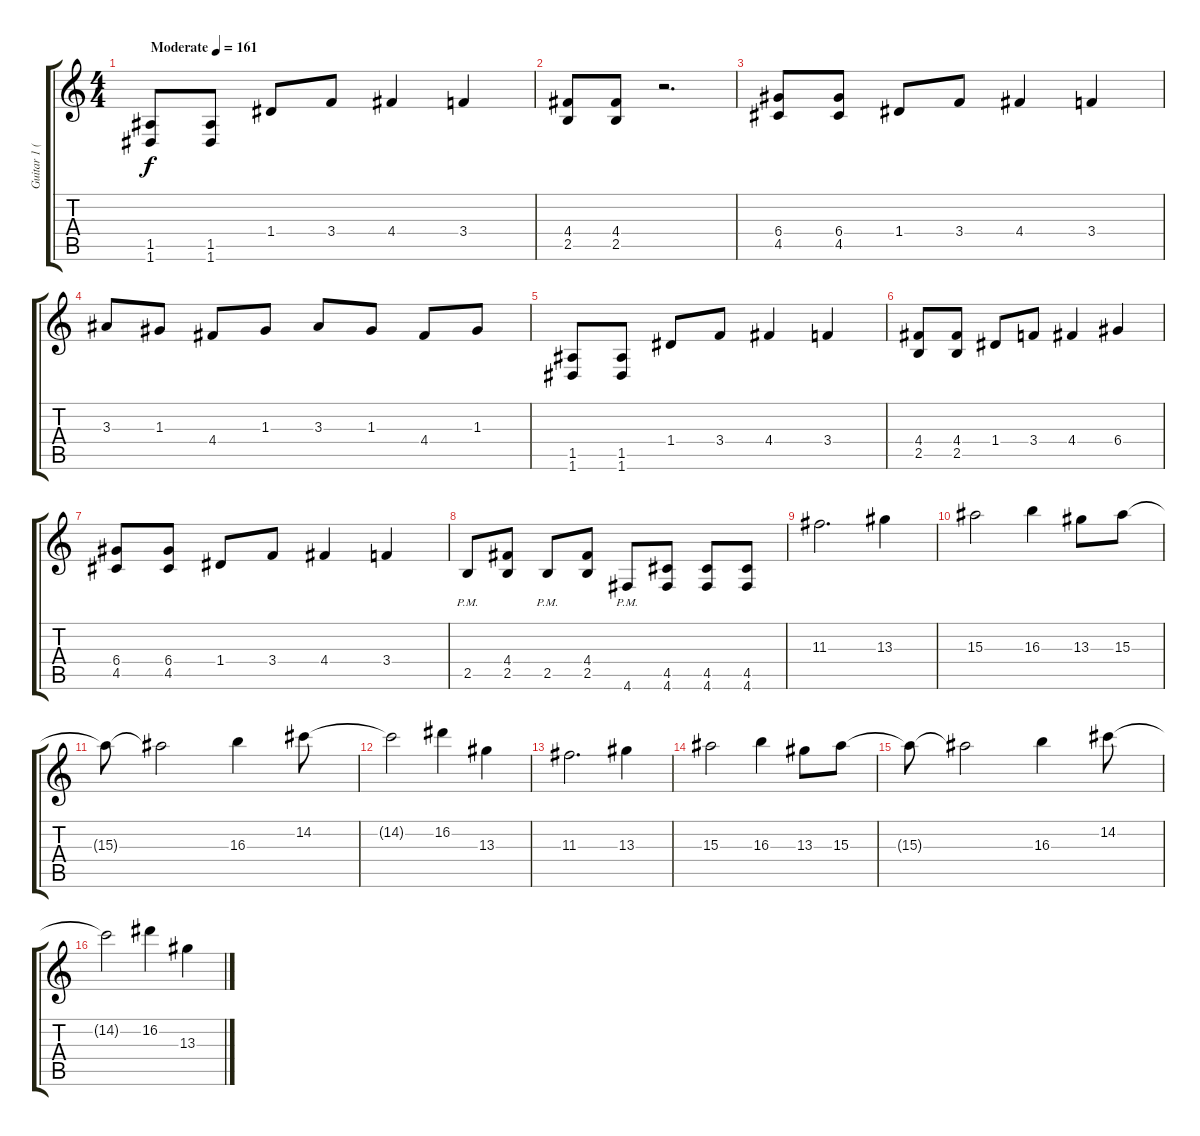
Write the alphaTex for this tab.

\track ("Guitar 1 (Lead)" "Guitar 1 (") {instrument overdrivenguitar}
\staff {score tabs}
\tuning (E4 B3 G3 D3 A2 D2) {hide}
\ts (4 4)
\tempo (161 "Moderate")
\clef g2
\ks c
(1.5 1.6).8{dy f instrument overdrivenguitar} (1.5 1.6).8 1.4.8 3.4.8 4.4.4 3.4.4 |
(4.4 2.5).8 (4.4 2.5).8 r.2{d} |
(6.4 4.5).8 (6.4 4.5).8 1.4.8 3.4.8 4.4.4 3.4.4 |
3.3.8 1.3.8 4.4.8 1.3.8 3.3.8 1.3.8 4.4.8 1.3.8 |
(1.5 1.6).8 (1.5 1.6).8 1.4.8 3.4.8 4.4.4 3.4.4 |
(4.4 2.5).8 (4.4 2.5).8 1.4.8 3.4.8 4.4.4 6.4.4 |
(6.4 4.5).8 (6.4 4.5).8 1.4.8 3.4.8 4.4.4 3.4.4 |
2.5{pm}.8 (4.4 2.5).8 2.5{pm}.8 (4.4 2.5).8 4.6{pm}.8 (4.5 4.6).8 (4.5 4.6).8 (4.5 4.6).8 |
11.3.2{d} 13.3.4 |
15.3.2 16.3.4 13.3.8 15.3.8 |
15.3{t}.8 15.3{t}.2 16.3.4 14.2.8 |
14.2{t}.2 16.2.4 13.3.4 |
11.3.2{d} 13.3.4 |
15.3.2 16.3.4 13.3.8 15.3.8 |
15.3{t}.8 15.3{t}.2 16.3.4 14.2.8 |
14.2{t}.2 16.2.4 13.3.4
